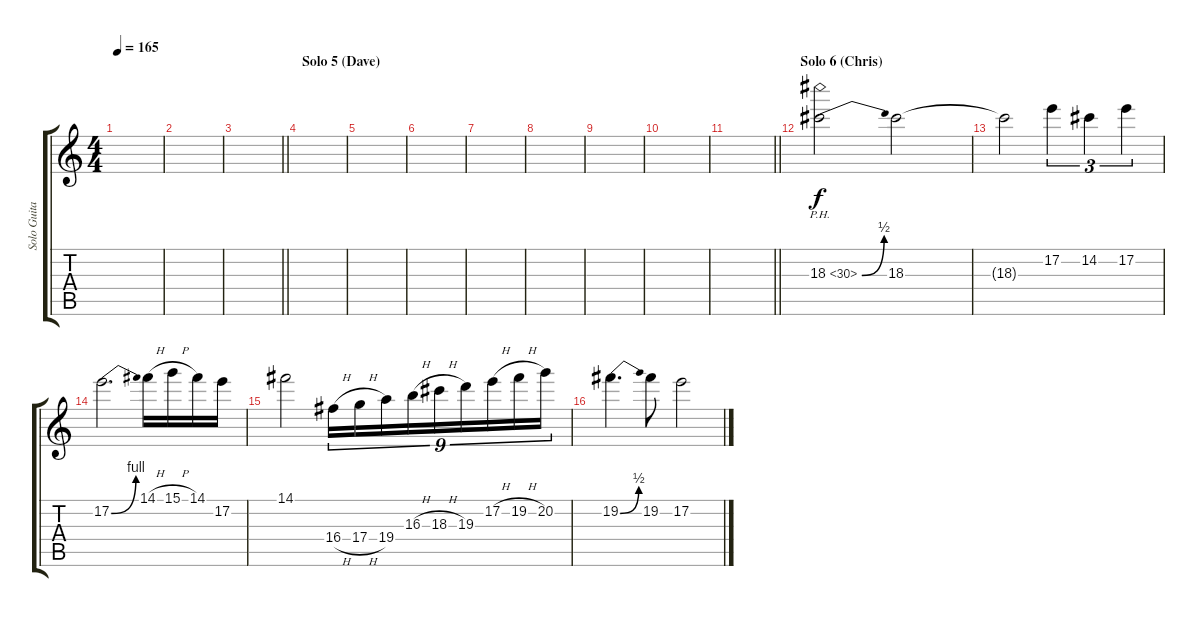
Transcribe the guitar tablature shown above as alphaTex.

\track ("Solo Guitar (Chris)" "Solo Guita") {instrument distortionguitar}
\staff {score tabs}
\tuning (E4 B3 G3 D3 A2 E2) {hide}
\ts (4 4)
\tempo 165
\clef g2
\ks c
|
|
\barLineRight lightlight
|
\section ("" "Solo 5 (Dave)")
|
|
|
|
|
|
|
\barLineRight lightlight
|
\section ("" "Solo 6 (Chris)")
18.3{be (bend 0 0 60 2) ph 12}.2 18.3.2 |
18.3{t}.2 17.2.4{tu (3 2)} 14.2.4{tu (3 2)} 17.2.4{tu (3 2)} |
17.2{be (bend 0 0 60 4)}.2{d} 14.1{h}.16 15.1{h}.16 14.1.16 17.2.16 |
14.1.2 16.4{h}.16{tu (9 8)} 17.4{h}.16{tu (9 8)} 19.4.16{tu (9 8)} 16.3{h}.16{tu (9 8)} 18.3{h}.16{tu (9 8)} 19.3.16{tu (9 8)} 17.2{h}.16{tu (9 8)} 19.2{h}.16{tu (9 8)} 20.2.16{tu (9 8)} |
19.2{be (bend 0 0 60 2)}.4{d} 19.2.8 17.2.2
